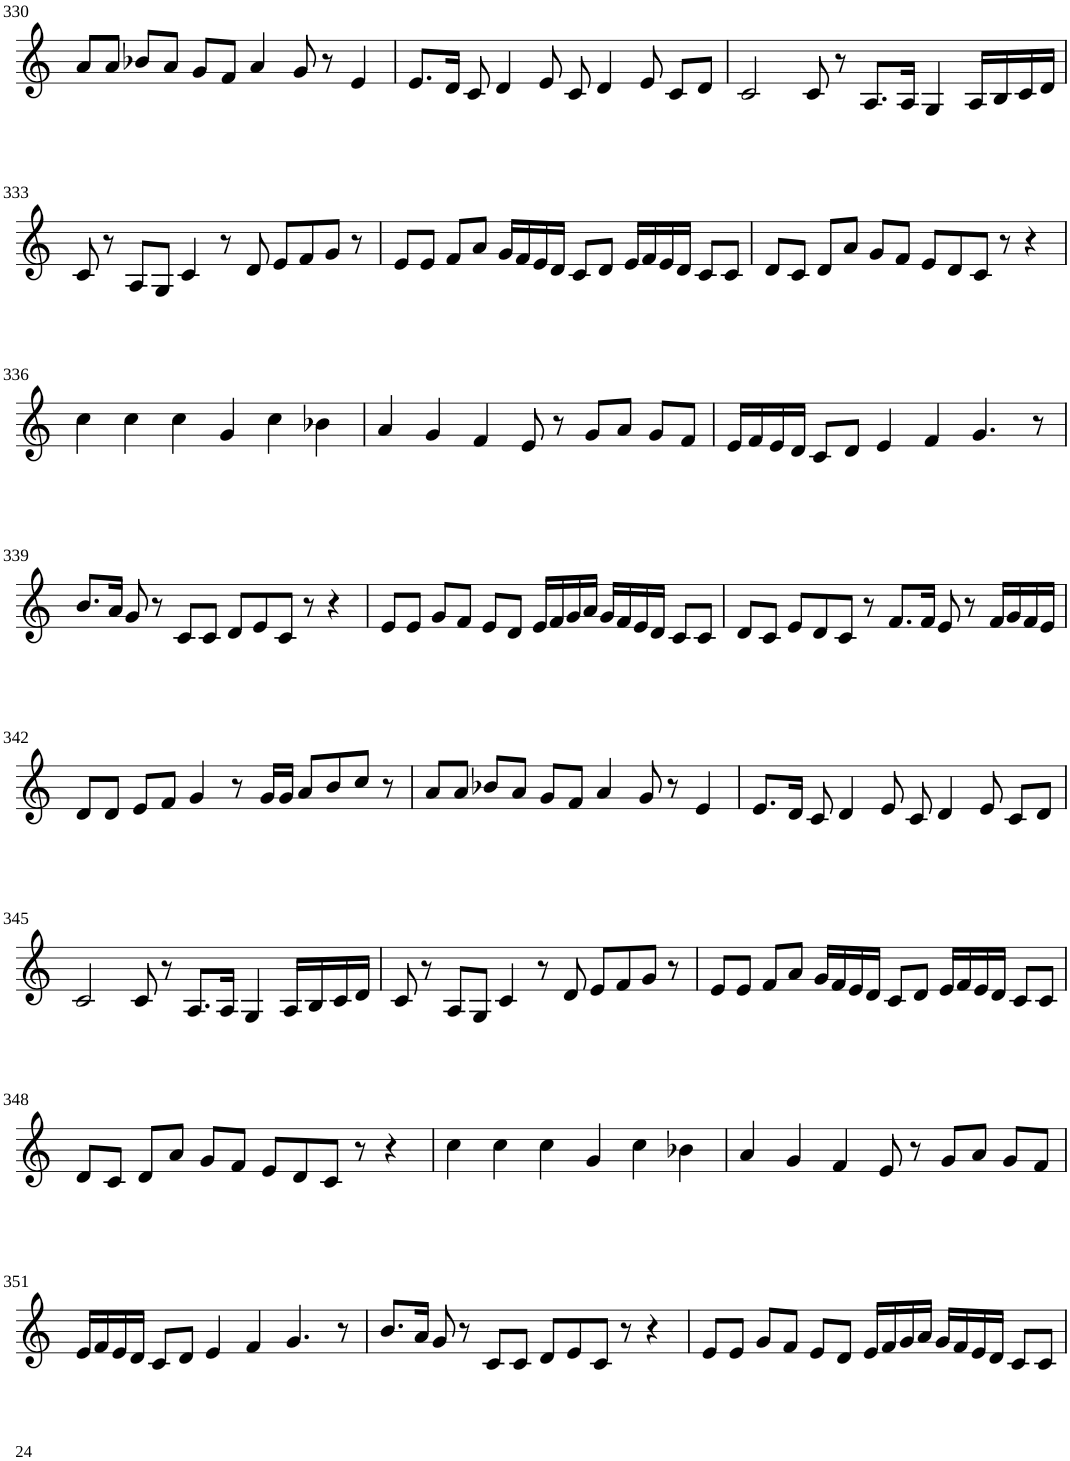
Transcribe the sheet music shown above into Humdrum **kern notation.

**kern
*part1
*staff1
*I"Violin
!!LO:PB:g=z
*clefG2
*k[]
*M6/4
=330
8a/L
8a/J
8b-X/L
8a/J
8g/L
8f/J
4a/
8g/
8r
4e/
=331
8.e/L
16d/Jk
8c/
4d/
8e/
8c/
4d/
8e/
8c/L
8d/J
=332
2c/
8c/
8r
8.A/L
16A/Jk
4G/
16A/LL
16B/
16c/
16d/JJ
!!LO:LB:g=z
=333
8c/
8r
8A/L
8G/J
4c/
8r
8d/
8e/L
8f/
8g/J
8r
=334
8e/L
8e/J
8f/L
8a/J
16g/LL
16f/
16e/
16d/JJ
8c/L
8d/J
16e/LL
16f/
16e/
16d/JJ
8c/L
8c/J
=335
8d/L
8c/J
8d/L
8a/J
8g/L
8f/J
8e/L
8d/
8c/J
8r
4r
!!LO:LB:g=z
=336
4cc\
4cc\
4cc\
4g/
4cc\
4b-X\
=337
4a/
4g/
4f/
8e/
8r
8g/L
8a/J
8g/L
8f/J
=338
16e/LL
16f/
16e/
16d/JJ
8c/L
8d/J
4e/
4f/
4.g/
8r
!!LO:LB:g=z
=339
8.b/L
16a/Jk
8g/
8r
8c/L
8c/J
8d/L
8e/
8c/J
8r
4r
=340
8e/L
8e/J
8g/L
8f/J
8e/L
8d/J
16e/LL
16f/
16g/
16a/JJ
16g/LL
16f/
16e/
16d/JJ
8c/L
8c/J
=341
8d/L
8c/J
8e/L
8d/
8c/J
8r
8.f/L
16f/Jk
8e/
8r
16f/LL
16g/
16f/
16e/JJ
!!LO:LB:g=z
=342
8d/L
8d/J
8e/L
8f/J
4g/
8r
16g/LL
16g/JJ
8a/L
8b/
8cc/J
8r
=343
8a/L
8a/J
8b-X/L
8a/J
8g/L
8f/J
4a/
8g/
8r
4e/
=344
8.e/L
16d/Jk
8c/
4d/
8e/
8c/
4d/
8e/
8c/L
8d/J
!!LO:LB:g=z
=345
2c/
8c/
8r
8.A/L
16A/Jk
4G/
16A/LL
16B/
16c/
16d/JJ
=346
8c/
8r
8A/L
8G/J
4c/
8r
8d/
8e/L
8f/
8g/J
8r
=347
8e/L
8e/J
8f/L
8a/J
16g/LL
16f/
16e/
16d/JJ
8c/L
8d/J
16e/LL
16f/
16e/
16d/JJ
8c/L
8c/J
!!LO:LB:g=z
=348
8d/L
8c/J
8d/L
8a/J
8g/L
8f/J
8e/L
8d/
8c/J
8r
4r
=349
4cc\
4cc\
4cc\
4g/
4cc\
4b-X\
=350
4a/
4g/
4f/
8e/
8r
8g/L
8a/J
8g/L
8f/J
!!LO:LB:g=z
=351
16e/LL
16f/
16e/
16d/JJ
8c/L
8d/J
4e/
4f/
4.g/
8r
=352
8.b/L
16a/Jk
8g/
8r
8c/L
8c/J
8d/L
8e/
8c/J
8r
4r
=353
8e/L
8e/J
8g/L
8f/J
8e/L
8d/J
16e/LL
16f/
16g/
16a/JJ
16g/LL
16f/
16e/
16d/JJ
8c/L
8c/J
=
*-
